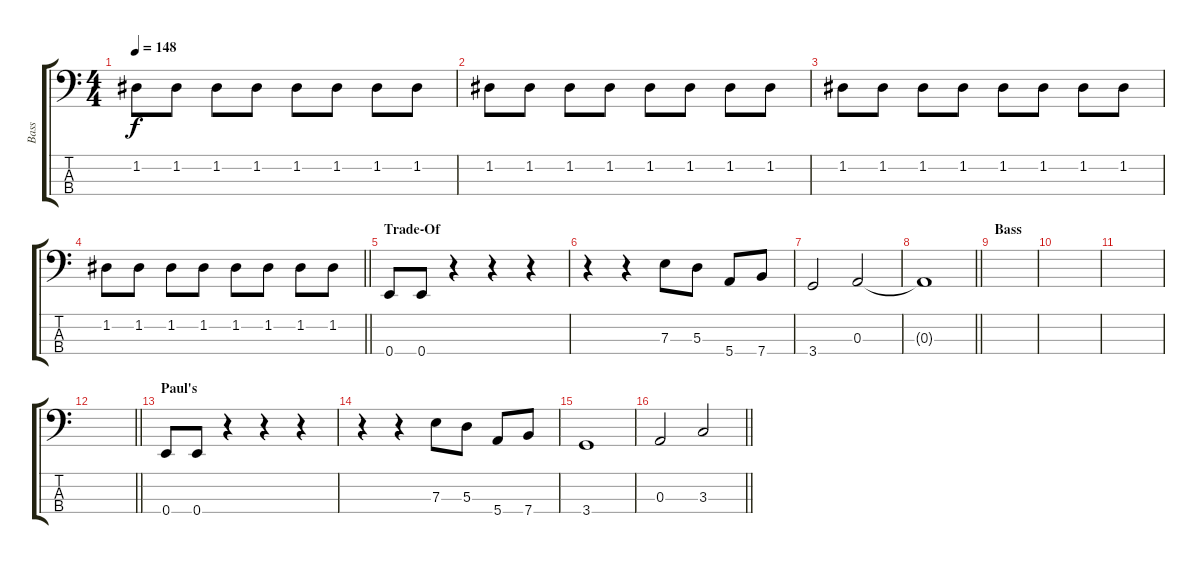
\track ("Bass" "Bass") {instrument electricbasspick}
\staff {score tabs}
\tuning (G2 D2 A1 E1) {hide}
\ts (4 4)
\tempo 148
\clef f4
\ks c
1.2.8{dy f} 1.2.8 1.2.8 1.2.8 1.2.8 1.2.8 1.2.8 1.2.8 |
1.2.8 1.2.8 1.2.8 1.2.8 1.2.8 1.2.8 1.2.8 1.2.8 |
1.2.8 1.2.8 1.2.8 1.2.8 1.2.8 1.2.8 1.2.8 1.2.8 |
\barLineRight lightlight
1.2.8 1.2.8 1.2.8 1.2.8 1.2.8 1.2.8 1.2.8 1.2.8 |
\section ("" "Trade-Of ")
0.4.8 0.4.8 r.4 r.4 r.4 |
r.4 r.4 7.3.8 5.3.8 5.4.8 7.4.8 |
3.4.2 0.3.2 |
\barLineRight lightlight
0.3{t}.1 |
\section ("" "Bass")
|
|
|
\barLineRight lightlight
|
\section ("" "Paul's ")
0.4.8 0.4.8 r.4 r.4 r.4 |
r.4 r.4 7.3.8 5.3.8 5.4.8 7.4.8 |
3.4.1 |
\barLineRight lightlight
0.3.2 3.3.2
